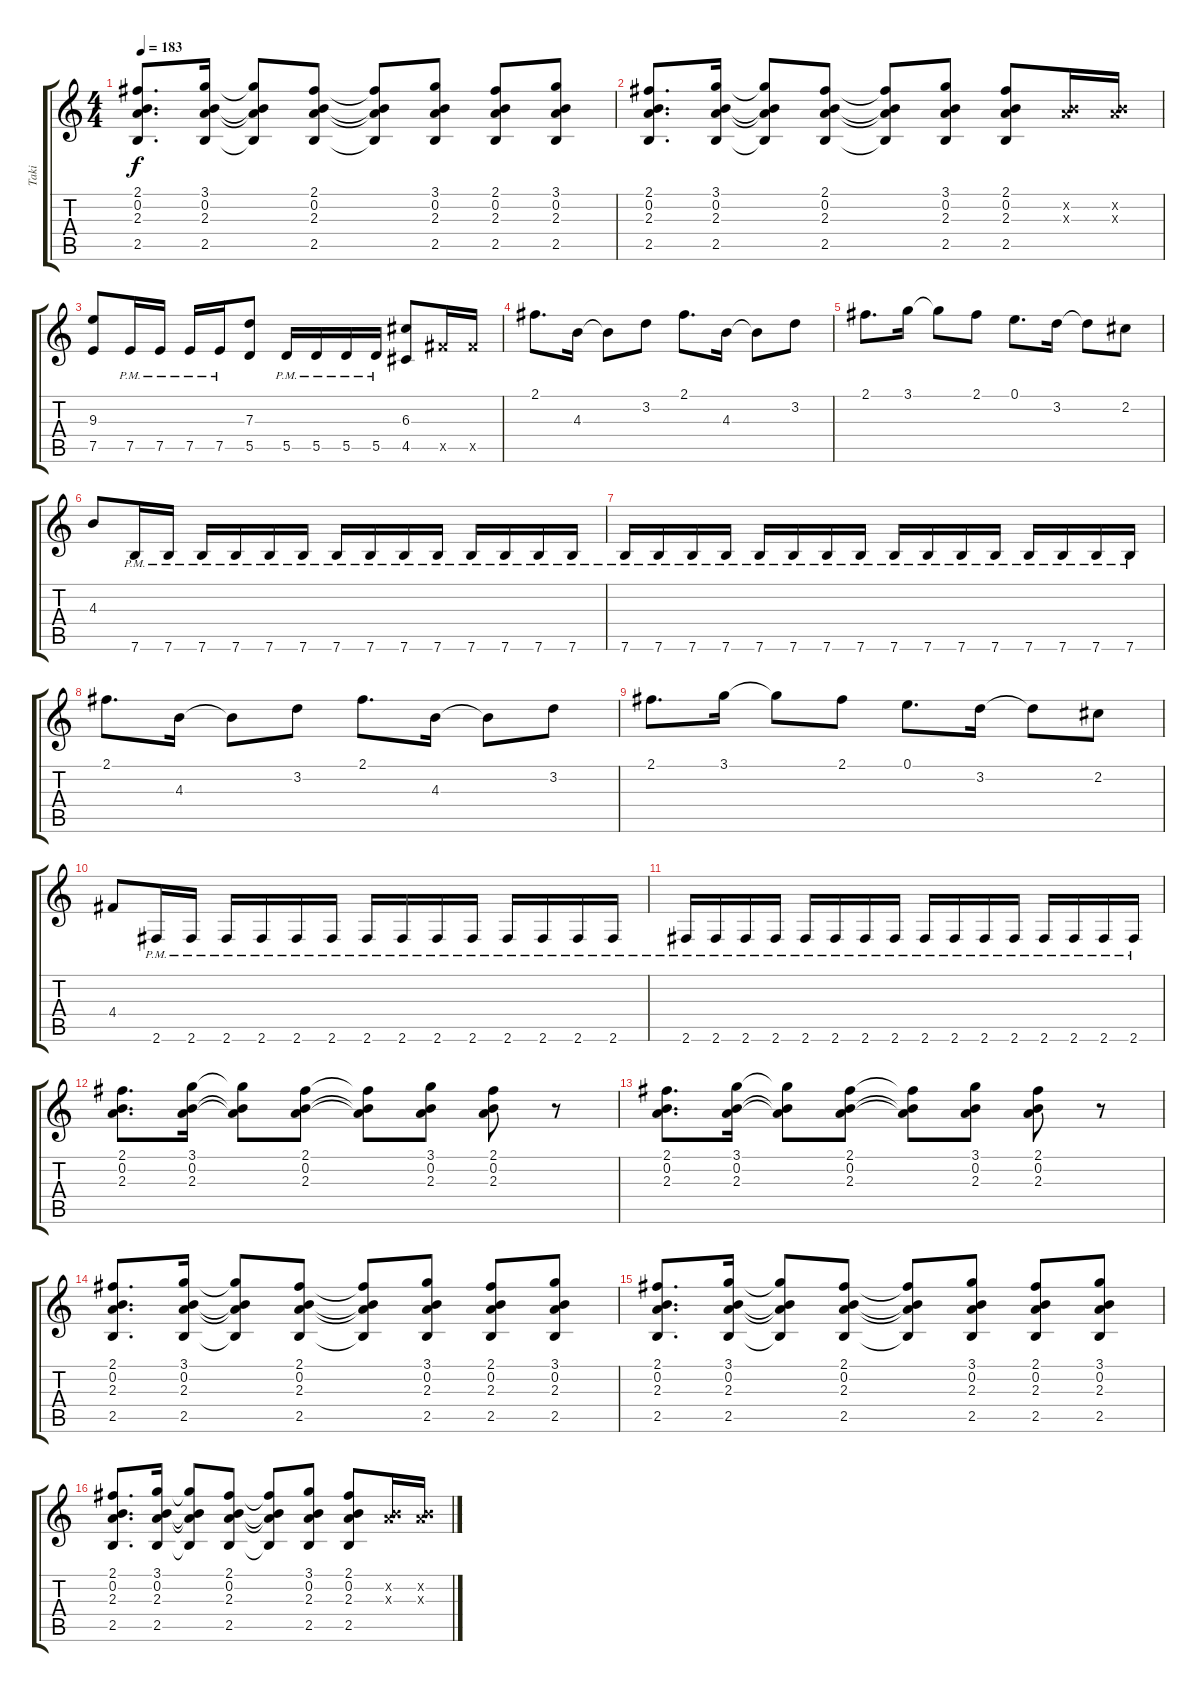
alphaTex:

\track ("Taki" "Taki") {instrument distortionguitar}
\staff {score tabs}
\tuning (E4 B3 G3 D3 A2 E2) {hide}
\ts (4 4)
\tempo 183
\clef g2
\ks c
(2.1 0.2 2.3 2.5).8{d dy f} (3.1 0.2 2.3 2.5).16 (3.1{t} 0.2{t} 2.3{t} 2.5{t}).8 (2.1 0.2 2.3 2.5).8 (2.1{t} 0.2{t} 2.3{t} 2.5{t}).8 (3.1 0.2 2.3 2.5).8 (2.1 0.2 2.3 2.5).8 (3.1 0.2 2.3 2.5).8 |
(2.1 0.2 2.3 2.5).8{d} (3.1 0.2 2.3 2.5).16 (3.1{t} 0.2{t} 2.3{t} 2.5{t}).8 (2.1 0.2 2.3 2.5).8 (2.1{t} 0.2{t} 2.3{t} 2.5{t}).8 (3.1 0.2 2.3 2.5).8 (2.1 0.2 2.3 2.5).8 (0.2{x} 2.3{x}).16 (0.2{x} 2.3{x}).16 |
(9.3 7.5).8 7.5{pm}.16 7.5{pm}.16 7.5{pm}.16 7.5{pm}.16 (7.3 5.5).8 5.5{pm}.16 5.5{pm}.16 5.5{pm}.16 5.5{pm}.16 (6.3 4.5).8 9.5{x}.16 9.5{x}.16 |
2.1.8{d} 4.3.16 4.3{t}.8 3.2.8 2.1.8{d} 4.3.16 4.3{t}.8 3.2.8 |
2.1.8{d} 3.1.16 3.1{t}.8 2.1.8 0.1.8{d} 3.2.16 3.2{t}.8 2.2.8 |
4.3.8 7.6{pm}.16 7.6{pm}.16 7.6{pm}.16 7.6{pm}.16 7.6{pm}.16 7.6{pm}.16 7.6{pm}.16 7.6{pm}.16 7.6{pm}.16 7.6{pm}.16 7.6{pm}.16 7.6{pm}.16 7.6{pm}.16 7.6{pm}.16 |
7.6{pm}.16 7.6{pm}.16 7.6{pm}.16 7.6{pm}.16 7.6{pm}.16 7.6{pm}.16 7.6{pm}.16 7.6{pm}.16 7.6{pm}.16 7.6{pm}.16 7.6{pm}.16 7.6{pm}.16 7.6{pm}.16 7.6{pm}.16 7.6{pm}.16 7.6{pm}.16 |
2.1.8{d} 4.3.16 4.3{t}.8 3.2.8 2.1.8{d} 4.3.16 4.3{t}.8 3.2.8 |
2.1.8{d} 3.1.16 3.1{t}.8 2.1.8 0.1.8{d} 3.2.16 3.2{t}.8 2.2.8 |
4.4.8 2.6{pm}.16 2.6{pm}.16 2.6{pm}.16 2.6{pm}.16 2.6{pm}.16 2.6{pm}.16 2.6{pm}.16 2.6{pm}.16 2.6{pm}.16 2.6{pm}.16 2.6{pm}.16 2.6{pm}.16 2.6{pm}.16 2.6{pm}.16 |
2.6{pm}.16 2.6{pm}.16 2.6{pm}.16 2.6{pm}.16 2.6{pm}.16 2.6{pm}.16 2.6{pm}.16 2.6{pm}.16 2.6{pm}.16 2.6{pm}.16 2.6{pm}.16 2.6{pm}.16 2.6{pm}.16 2.6{pm}.16 2.6{pm}.16 2.6{pm}.16 |
(2.1 0.2 2.3).8{d} (3.1 0.2 2.3).16 (3.1{t} 0.2{t} 2.3{t}).8 (2.1 0.2 2.3).8 (2.1{t} 0.2{t} 2.3{t}).8 (3.1 0.2 2.3).8 (2.1 0.2 2.3).8 r.8 |
(2.1 0.2 2.3).8{d} (3.1 0.2 2.3).16 (3.1{t} 0.2{t} 2.3{t}).8 (2.1 0.2 2.3).8 (2.1{t} 0.2{t} 2.3{t}).8 (3.1 0.2 2.3).8 (2.1 0.2 2.3).8 r.8 |
(2.1 0.2 2.3 2.5).8{d} (3.1 0.2 2.3 2.5).16 (3.1{t} 0.2{t} 2.3{t} 2.5{t}).8 (2.1 0.2 2.3 2.5).8 (2.1{t} 0.2{t} 2.3{t} 2.5{t}).8 (3.1 0.2 2.3 2.5).8 (2.1 0.2 2.3 2.5).8 (3.1 0.2 2.3 2.5).8 |
(2.1 0.2 2.3 2.5).8{d} (3.1 0.2 2.3 2.5).16 (3.1{t} 0.2{t} 2.3{t} 2.5{t}).8 (2.1 0.2 2.3 2.5).8 (2.1{t} 0.2{t} 2.3{t} 2.5{t}).8 (3.1 0.2 2.3 2.5).8 (2.1 0.2 2.3 2.5).8 (3.1 0.2 2.3 2.5).8 |
(2.1 0.2 2.3 2.5).8{d} (3.1 0.2 2.3 2.5).16 (3.1{t} 0.2{t} 2.3{t} 2.5{t}).8 (2.1 0.2 2.3 2.5).8 (2.1{t} 0.2{t} 2.3{t} 2.5{t}).8 (3.1 0.2 2.3 2.5).8 (2.1 0.2 2.3 2.5).8 (0.2{x} 2.3{x}).16 (0.2{x} 2.3{x}).16
